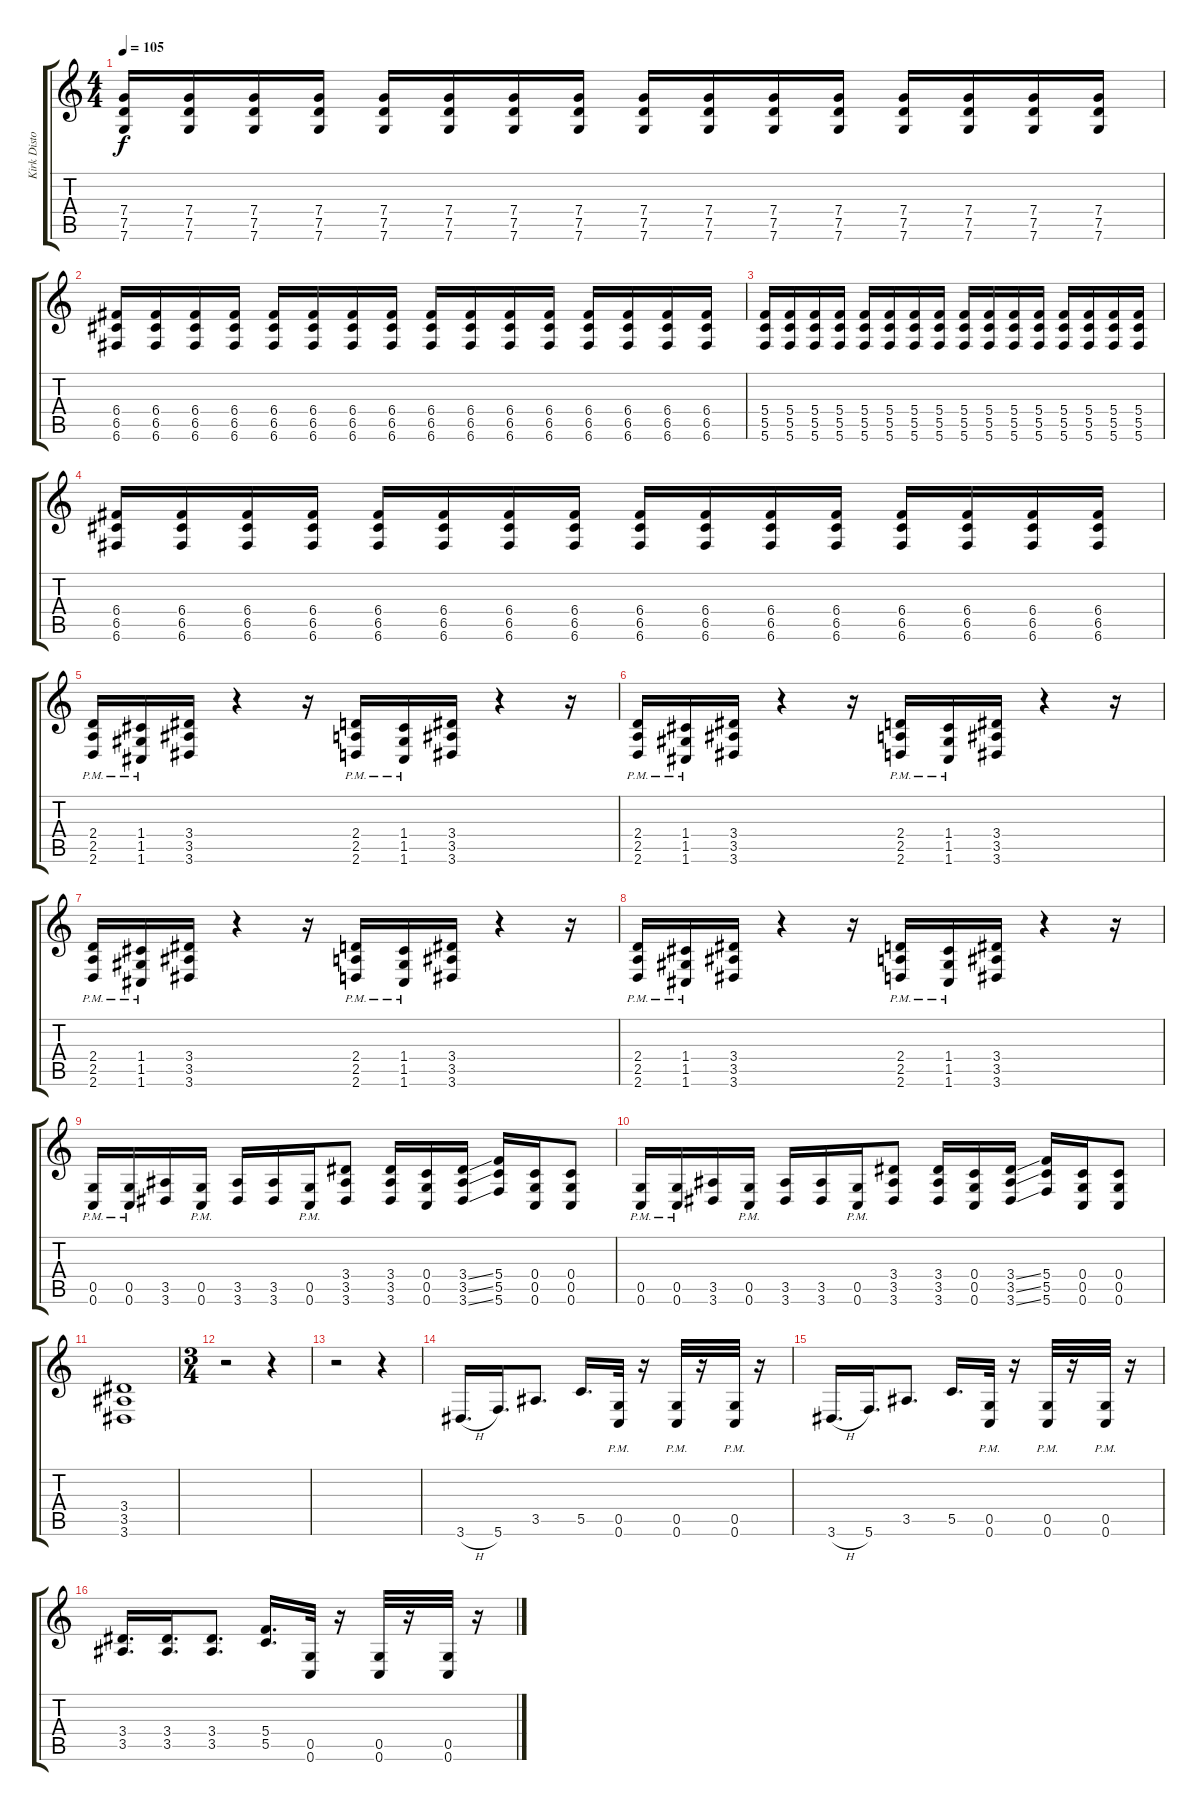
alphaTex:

\track ("Kirk Distortion" "Kirk Disto") {instrument distortionguitar}
\staff {score tabs}
\tuning (D4 A3 F3 C3 G2 C2) {hide}
\ts (4 4)
\tempo 105
\clef g2
\ks c
(7.4 7.5 7.6).16{dy f} (7.4 7.5 7.6).16 (7.4 7.5 7.6).16 (7.4 7.5 7.6).16 (7.4 7.5 7.6).16 (7.4 7.5 7.6).16 (7.4 7.5 7.6).16 (7.4 7.5 7.6).16 (7.4 7.5 7.6).16 (7.4 7.5 7.6).16 (7.4 7.5 7.6).16 (7.4 7.5 7.6).16 (7.4 7.5 7.6).16 (7.4 7.5 7.6).16 (7.4 7.5 7.6).16 (7.4 7.5 7.6).16 |
(6.4 6.5 6.6).16 (6.4 6.5 6.6).16 (6.4 6.5 6.6).16 (6.4 6.5 6.6).16 (6.4 6.5 6.6).16 (6.4 6.5 6.6).16 (6.4 6.5 6.6).16 (6.4 6.5 6.6).16 (6.4 6.5 6.6).16 (6.4 6.5 6.6).16 (6.4 6.5 6.6).16 (6.4 6.5 6.6).16 (6.4 6.5 6.6).16 (6.4 6.5 6.6).16 (6.4 6.5 6.6).16 (6.4 6.5 6.6).16 |
(5.4 5.5 5.6).16 (5.4 5.5 5.6).16 (5.4 5.5 5.6).16 (5.4 5.5 5.6).16 (5.4 5.5 5.6).16 (5.4 5.5 5.6).16 (5.4 5.5 5.6).16 (5.4 5.5 5.6).16 (5.4 5.5 5.6).16 (5.4 5.5 5.6).16 (5.4 5.5 5.6).16 (5.4 5.5 5.6).16 (5.4 5.5 5.6).16 (5.4 5.5 5.6).16 (5.4 5.5 5.6).16 (5.4 5.5 5.6).16 |
(6.4 6.5 6.6).16 (6.4 6.5 6.6).16 (6.4 6.5 6.6).16 (6.4 6.5 6.6).16 (6.4 6.5 6.6).16 (6.4 6.5 6.6).16 (6.4 6.5 6.6).16 (6.4 6.5 6.6).16 (6.4 6.5 6.6).16 (6.4 6.5 6.6).16 (6.4 6.5 6.6).16 (6.4 6.5 6.6).16 (6.4 6.5 6.6).16 (6.4 6.5 6.6).16 (6.4 6.5 6.6).16 (6.4 6.5 6.6).16 |
(2.4{pm} 2.5{pm} 2.6{pm}).16 (1.4{pm} 1.5{pm} 1.6{pm}).16 (3.4 3.5 3.6).16 r.4 r.16 (2.4{pm} 2.5{pm} 2.6{pm}).16 (1.4{pm} 1.5{pm} 1.6{pm}).16 (3.4 3.5 3.6).16 r.4 r.16 |
(2.4{pm} 2.5{pm} 2.6{pm}).16 (1.4{pm} 1.5{pm} 1.6{pm}).16 (3.4 3.5 3.6).16 r.4 r.16 (2.4{pm} 2.5{pm} 2.6{pm}).16 (1.4{pm} 1.5{pm} 1.6{pm}).16 (3.4 3.5 3.6).16 r.4 r.16 |
(2.4{pm} 2.5{pm} 2.6{pm}).16 (1.4{pm} 1.5{pm} 1.6{pm}).16 (3.4 3.5 3.6).16 r.4 r.16 (2.4{pm} 2.5{pm} 2.6{pm}).16 (1.4{pm} 1.5{pm} 1.6{pm}).16 (3.4 3.5 3.6).16 r.4 r.16 |
(2.4{pm} 2.5{pm} 2.6{pm}).16 (1.4{pm} 1.5{pm} 1.6{pm}).16 (3.4 3.5 3.6).16 r.4 r.16 (2.4{pm} 2.5{pm} 2.6{pm}).16 (1.4{pm} 1.5{pm} 1.6{pm}).16 (3.4 3.5 3.6).16 r.4 r.16 |
(0.5{pm} 0.6).16 (0.5{pm} 0.6).16 (3.5 3.6).16 (0.5{pm} 0.6).16 (3.5 3.6).16 (3.5 3.6).16 (0.5{pm} 0.6).16 (3.4 3.5 3.6).8 (3.4 3.5 3.6).16 (0.4 0.5 0.6).16 (3.4{ss} 3.5{ss} 3.6{ss}).16 (5.4 5.5 5.6).16 (0.4 0.5 0.6).16 (0.4 0.5 0.6).8 |
(0.5{pm} 0.6).16 (0.5{pm} 0.6).16 (3.5 3.6).16 (0.5{pm} 0.6).16 (3.5 3.6).16 (3.5 3.6).16 (0.5{pm} 0.6).16 (3.4 3.5 3.6).8 (3.4 3.5 3.6).16 (0.4 0.5 0.6).16 (3.4{ss} 3.5{ss} 3.6{ss}).16 (5.4 5.5 5.6).16 (0.4 0.5 0.6).16 (0.4 0.5 0.6).8 |
(3.4 3.5 3.6).1 |
\ts (3 4)
r.2 r.4 |
r.2 r.4 |
3.6{h}.16{d} 5.6.16{d} 3.5.8{d} 5.5.16{d} (0.5{pm} 0.6).32 r.16 (0.5{pm} 0.6).32 r.16 (0.5{pm} 0.6).32 r.16 |
3.6{h}.16{d} 5.6.16{d} 3.5.8{d} 5.5.16{d} (0.5{pm} 0.6).32 r.16 (0.5{pm} 0.6).32 r.16 (0.5{pm} 0.6).32 r.16 |
(3.4 3.5).16{d} (3.4 3.5).16{d} (3.4 3.5).8{d} (5.4 5.5).16{d} (0.5 0.6).32 r.16 (0.5 0.6).32 r.16 (0.5 0.6).32 r.16
